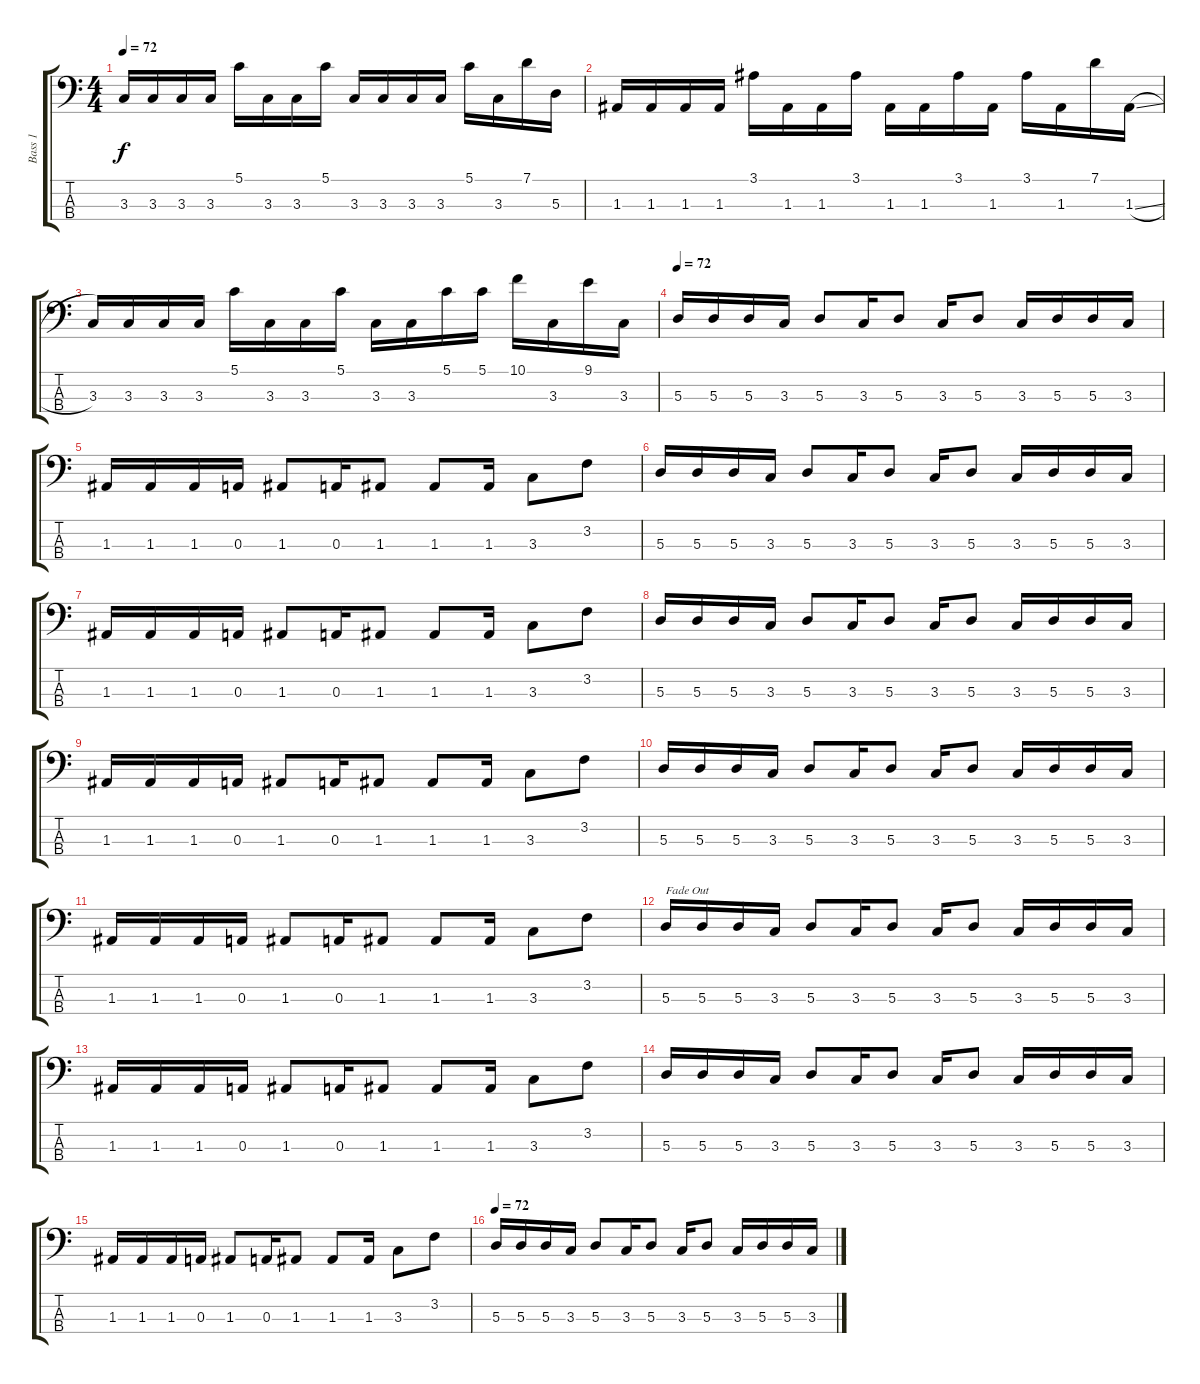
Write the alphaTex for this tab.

\track ("Bass 1" "Bass 1") {instrument electricbassfinger}
\staff {score tabs}
\tuning (G2 D2 A1 E1) {hide}
\ts (4 4)
\tempo 72
\clef f4
\ks c
3.3.16{dy f} 3.3.16 3.3.16 3.3.16 5.1.16 3.3.16 3.3.16 5.1.16 3.3.16 3.3.16 3.3.16 3.3.16 5.1.16 3.3.16 7.1.16 5.3.16 |
1.3.16 1.3.16 1.3.16 1.3.16 3.1.16 1.3.16 1.3.16 3.1.16 1.3.16 1.3.16 3.1.16 1.3.16 3.1.16 1.3.16 7.1.16 1.3{sl}.16 |
3.3.16 3.3.16 3.3.16 3.3.16 5.1.16 3.3.16 3.3.16 5.1.16 3.3.16 3.3.16 5.1.16 5.1.16 10.1.16 3.3.16 9.1.16 3.3.16 |
\tempo 72
5.3.16{volume 16} 5.3.16 5.3.16 3.3.16 5.3.8 3.3.16 5.3.8 3.3.16 5.3.8 3.3.16 5.3.16 5.3.16 3.3.16 |
1.3.16 1.3.16 1.3.16 0.3.16 1.3.8 0.3.16 1.3.8 1.3.8 1.3.16 3.3.8 3.2.8 |
5.3.16 5.3.16 5.3.16 3.3.16 5.3.8 3.3.16 5.3.8 3.3.16 5.3.8 3.3.16 5.3.16 5.3.16 3.3.16 |
1.3.16 1.3.16 1.3.16 0.3.16 1.3.8 0.3.16 1.3.8 1.3.8 1.3.16 3.3.8 3.2.8 |
5.3.16 5.3.16 5.3.16 3.3.16 5.3.8 3.3.16 5.3.8 3.3.16 5.3.8 3.3.16 5.3.16 5.3.16 3.3.16 |
1.3.16 1.3.16 1.3.16 0.3.16 1.3.8 0.3.16 1.3.8 1.3.8 1.3.16 3.3.8 3.2.8 |
5.3.16 5.3.16 5.3.16 3.3.16 5.3.8 3.3.16 5.3.8 3.3.16 5.3.8 3.3.16 5.3.16 5.3.16 3.3.16 |
1.3.16 1.3.16 1.3.16 0.3.16 1.3.8 0.3.16 1.3.8 1.3.8 1.3.16 3.3.8 3.2.8 |
5.3.16{txt "Fade Out" volume 7} 5.3.16 5.3.16 3.3.16 5.3.8 3.3.16 5.3.8 3.3.16 5.3.8 3.3.16 5.3.16 5.3.16 3.3.16 |
1.3.16 1.3.16 1.3.16 0.3.16 1.3.8 0.3.16 1.3.8 1.3.8 1.3.16 3.3.8 3.2.8 |
5.3.16 5.3.16 5.3.16 3.3.16 5.3.8 3.3.16 5.3.8 3.3.16 5.3.8 3.3.16 5.3.16 5.3.16 3.3.16 |
1.3.16 1.3.16 1.3.16 0.3.16 1.3.8 0.3.16 1.3.8 1.3.8 1.3.16 3.3.8 3.2.8 |
\tempo 72
5.3.16{volume 0} 5.3.16 5.3.16 3.3.16 5.3.8 3.3.16 5.3.8 3.3.16 5.3.8 3.3.16 5.3.16 5.3.16 3.3.16
